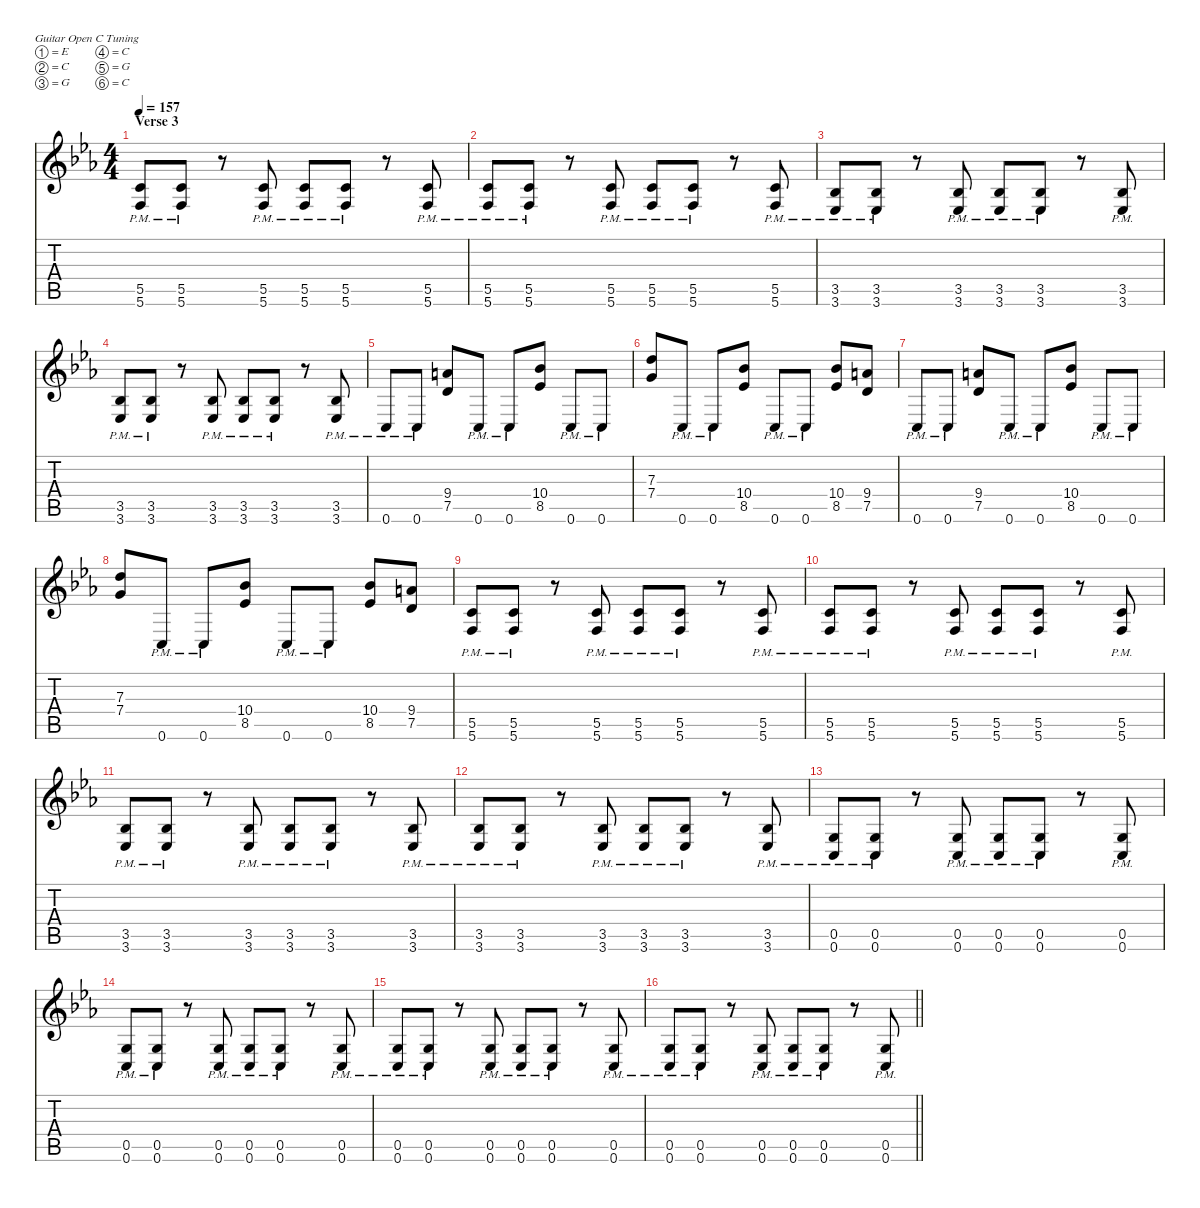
\defaultSystemsLayout 4
\hideDynamics
\bracketExtendMode nobrackets
\singleTrackTrackNamePolicy hidden
\multiTrackTrackNamePolicy hidden
\firstSystemTrackNameMode fullname
\firstSystemTrackNameOrientation horizontal
\otherSystemsTrackNameOrientation horizontal
\track ("Guitar Three" "od.guit.") {instrument overdrivenguitar}
\staff {score tabs}
\tuning (E4 C4 G3 C3 G2 C2)
\ts (4 4)
\section ("" "Verse 3")
\tempo 157
\clef g2
\ks cminor
(5.5{pm acc forcenatural} 5.6{pm acc forcenatural}).8{dy f beam Up} (5.5{pm acc forcenatural} 5.6{pm acc forcenatural}).8{beam Up} r.8{beam Up} (5.5{pm acc forcenatural} 5.6{pm acc forcenatural}).8{beam Up} (5.5{pm acc forcenatural} 5.6{pm acc forcenatural}).8{beam Up} (5.5{pm acc forcenatural} 5.6{pm acc forcenatural}).8{beam Up} r.8{beam Up} (5.5{pm acc forcenatural} 5.6{pm acc forcenatural}).8{beam Up} |
(5.5{pm acc forcenatural} 5.6{pm acc forcenatural}).8{beam Up} (5.5{pm acc forcenatural} 5.6{pm acc forcenatural}).8{beam Up} r.8{beam Up} (5.5{pm acc forcenatural} 5.6{pm acc forcenatural}).8{beam Up} (5.5{pm acc forcenatural} 5.6{pm acc forcenatural}).8{beam Up} (5.5{pm acc forcenatural} 5.6{pm acc forcenatural}).8{beam Up} r.8{beam Up} (5.5{pm acc forcenatural} 5.6{pm acc forcenatural}).8{beam Up} |
(3.5{pm acc b} 3.6{pm acc b}).8{beam Up} (3.5{pm acc b} 3.6{pm acc b}).8{beam Up} r.8{beam Up} (3.5{pm acc b} 3.6{pm acc b}).8{beam Up} (3.5{pm acc b} 3.6{pm acc b}).8{beam Up} (3.5{pm acc b} 3.6{pm acc b}).8{beam Up} r.8{beam Up} (3.5{pm acc b} 3.6{pm acc b}).8{beam Up} |
(3.5{pm acc b} 3.6{pm acc b}).8{beam Up} (3.5{pm acc b} 3.6{pm acc b}).8{beam Up} r.8{beam Up} (3.5{pm acc b} 3.6{pm acc b}).8{beam Up} (3.5{pm acc b} 3.6{pm acc b}).8{beam Up} (3.5{pm acc b} 3.6{pm acc b}).8{beam Up} r.8{beam Up} (3.5{pm acc b} 3.6{pm acc b}).8{beam Up} |
0.6{pm acc forcenatural}.8{beam Up} 0.6{pm acc forcenatural}.8{beam Up} (9.4{acc forcenatural} 7.5{acc forcenatural}).8{beam Up} 0.6{pm acc forcenatural}.8{beam Up} 0.6{pm acc forcenatural}.8{beam Up} (10.4{acc b} 8.5{acc b}).8{beam Up} 0.6{pm acc forcenatural}.8{beam Up} 0.6{pm acc forcenatural}.8{beam Up} |
(7.3{acc forcenatural} 7.4{acc forcenatural}).8{beam Up} 0.6{pm acc forcenatural}.8{beam Up} 0.6{pm acc forcenatural}.8{beam Up} (10.4{acc b} 8.5{acc b}).8{beam Up} 0.6{pm acc forcenatural}.8{beam Up} 0.6{pm acc forcenatural}.8{beam Up} (10.4{acc b} 8.5{acc b}).8{beam Up} (9.4{acc forcenatural} 7.5{acc forcenatural}).8{beam Up} |
0.6{pm acc forcenatural}.8{beam Up} 0.6{pm acc forcenatural}.8{beam Up} (9.4{acc forcenatural} 7.5{acc forcenatural}).8{beam Up} 0.6{pm acc forcenatural}.8{beam Up} 0.6{pm acc forcenatural}.8{beam Up} (10.4{acc b} 8.5{acc b}).8{beam Up} 0.6{pm acc forcenatural}.8{beam Up} 0.6{pm acc forcenatural}.8{beam Up} |
(7.3{acc forcenatural} 7.4{acc forcenatural}).8{beam Up} 0.6{pm acc forcenatural}.8{beam Up} 0.6{pm acc forcenatural}.8{beam Up} (10.4{acc b} 8.5{acc b}).8{beam Up} 0.6{pm acc forcenatural}.8{beam Up} 0.6{pm acc forcenatural}.8{beam Up} (10.4{acc b} 8.5{acc b}).8{beam Up} (9.4{acc forcenatural} 7.5{acc forcenatural}).8{beam Up} |
(5.5{pm acc forcenatural} 5.6{pm acc forcenatural}).8{beam Up} (5.5{pm acc forcenatural} 5.6{pm acc forcenatural}).8{beam Up} r.8{beam Up} (5.5{pm acc forcenatural} 5.6{pm acc forcenatural}).8{beam Up} (5.5{pm acc forcenatural} 5.6{pm acc forcenatural}).8{beam Up} (5.5{pm acc forcenatural} 5.6{pm acc forcenatural}).8{beam Up} r.8{beam Up} (5.5{pm acc forcenatural} 5.6{pm acc forcenatural}).8{beam Up} |
(5.5{pm acc forcenatural} 5.6{pm acc forcenatural}).8{beam Up} (5.5{pm acc forcenatural} 5.6{pm acc forcenatural}).8{beam Up} r.8{beam Up} (5.5{pm acc forcenatural} 5.6{pm acc forcenatural}).8{beam Up} (5.5{pm acc forcenatural} 5.6{pm acc forcenatural}).8{beam Up} (5.5{pm acc forcenatural} 5.6{pm acc forcenatural}).8{beam Up} r.8{beam Up} (5.5{pm acc forcenatural} 5.6{pm acc forcenatural}).8{beam Up} |
(3.5{pm acc b} 3.6{pm acc b}).8{beam Up} (3.5{pm acc b} 3.6{pm acc b}).8{beam Up} r.8{beam Up} (3.5{pm acc b} 3.6{pm acc b}).8{beam Up} (3.5{pm acc b} 3.6{pm acc b}).8{beam Up} (3.5{pm acc b} 3.6{pm acc b}).8{beam Up} r.8{beam Up} (3.5{pm acc b} 3.6{pm acc b}).8{beam Up} |
(3.5{pm acc b} 3.6{pm acc b}).8{beam Up} (3.5{pm acc b} 3.6{pm acc b}).8{beam Up} r.8{beam Up} (3.5{pm acc b} 3.6{pm acc b}).8{beam Up} (3.5{pm acc b} 3.6{pm acc b}).8{beam Up} (3.5{pm acc b} 3.6{pm acc b}).8{beam Up} r.8{beam Up} (3.5{pm acc b} 3.6{pm acc b}).8{beam Up} |
(0.5{pm acc forcenatural} 0.6{pm acc forcenatural}).8{beam Up} (0.5{pm acc forcenatural} 0.6{pm acc forcenatural}).8{beam Up} r.8{beam Up} (0.5{pm acc forcenatural} 0.6{pm acc forcenatural}).8{beam Up} (0.5{pm acc forcenatural} 0.6{pm acc forcenatural}).8{beam Up} (0.5{pm acc forcenatural} 0.6{pm acc forcenatural}).8{beam Up} r.8{beam Up} (0.5{pm acc forcenatural} 0.6{pm acc forcenatural}).8{beam Up} |
(0.5{pm acc forcenatural} 0.6{pm acc forcenatural}).8{beam Up} (0.5{pm acc forcenatural} 0.6{pm acc forcenatural}).8{beam Up} r.8{beam Up} (0.5{pm acc forcenatural} 0.6{pm acc forcenatural}).8{beam Up} (0.5{pm acc forcenatural} 0.6{pm acc forcenatural}).8{beam Up} (0.5{pm acc forcenatural} 0.6{pm acc forcenatural}).8{beam Up} r.8{beam Up} (0.5{pm acc forcenatural} 0.6{pm acc forcenatural}).8{beam Up} |
(0.5{pm acc forcenatural} 0.6{pm acc forcenatural}).8{beam Up} (0.5{pm acc forcenatural} 0.6{pm acc forcenatural}).8{beam Up} r.8{beam Up} (0.5{pm acc forcenatural} 0.6{pm acc forcenatural}).8{beam Up} (0.5{pm acc forcenatural} 0.6{pm acc forcenatural}).8{beam Up} (0.5{pm acc forcenatural} 0.6{pm acc forcenatural}).8{beam Up} r.8{beam Up} (0.5{pm acc forcenatural} 0.6{pm acc forcenatural}).8{beam Up} |
\barLineRight lightlight
(0.5{pm acc forcenatural} 0.6{pm acc forcenatural}).8{beam Up} (0.5{pm acc forcenatural} 0.6{pm acc forcenatural}).8{beam Up} r.8{beam Up} (0.5{pm acc forcenatural} 0.6{pm acc forcenatural}).8{beam Up} (0.5{pm acc forcenatural} 0.6{pm acc forcenatural}).8{beam Up} (0.5{pm acc forcenatural} 0.6{pm acc forcenatural}).8{beam Up} r.8{beam Up} (0.5{pm acc forcenatural} 0.6{pm acc forcenatural}).8{beam Up}
